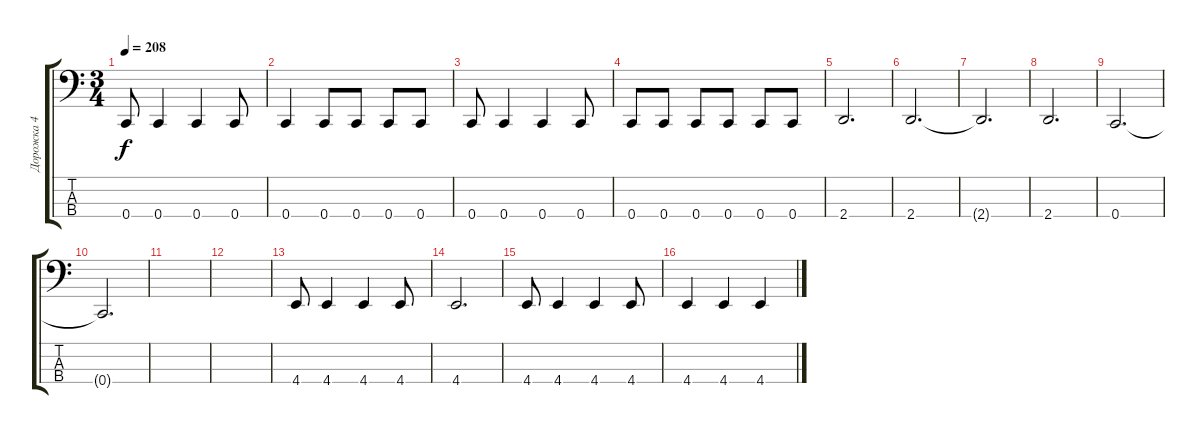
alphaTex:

\track ("Дорожка 4" "Дорожка 4") {instrument electricbasspick}
\staff {score tabs}
\tuning (F2 C2 G1 C1) {hide}
\ts (3 4)
\tempo 208
\clef f4
\ks c
0.4.8{dy f} 0.4.4 0.4.4 0.4.8 |
0.4.4 0.4.8 0.4.8 0.4.8 0.4.8 |
0.4.8 0.4.4 0.4.4 0.4.8 |
0.4.8 0.4.8 0.4.8 0.4.8 0.4.8 0.4.8 |
2.4.2{d} |
2.4.2{d} |
2.4{t}.2{d} |
2.4.2{d} |
0.4.2{d} |
0.4{t}.2{d} |
|
|
4.4.8 4.4.4 4.4.4 4.4.8 |
4.4.2{d} |
4.4.8 4.4.4 4.4.4 4.4.8 |
4.4.4 4.4.4 4.4.4
